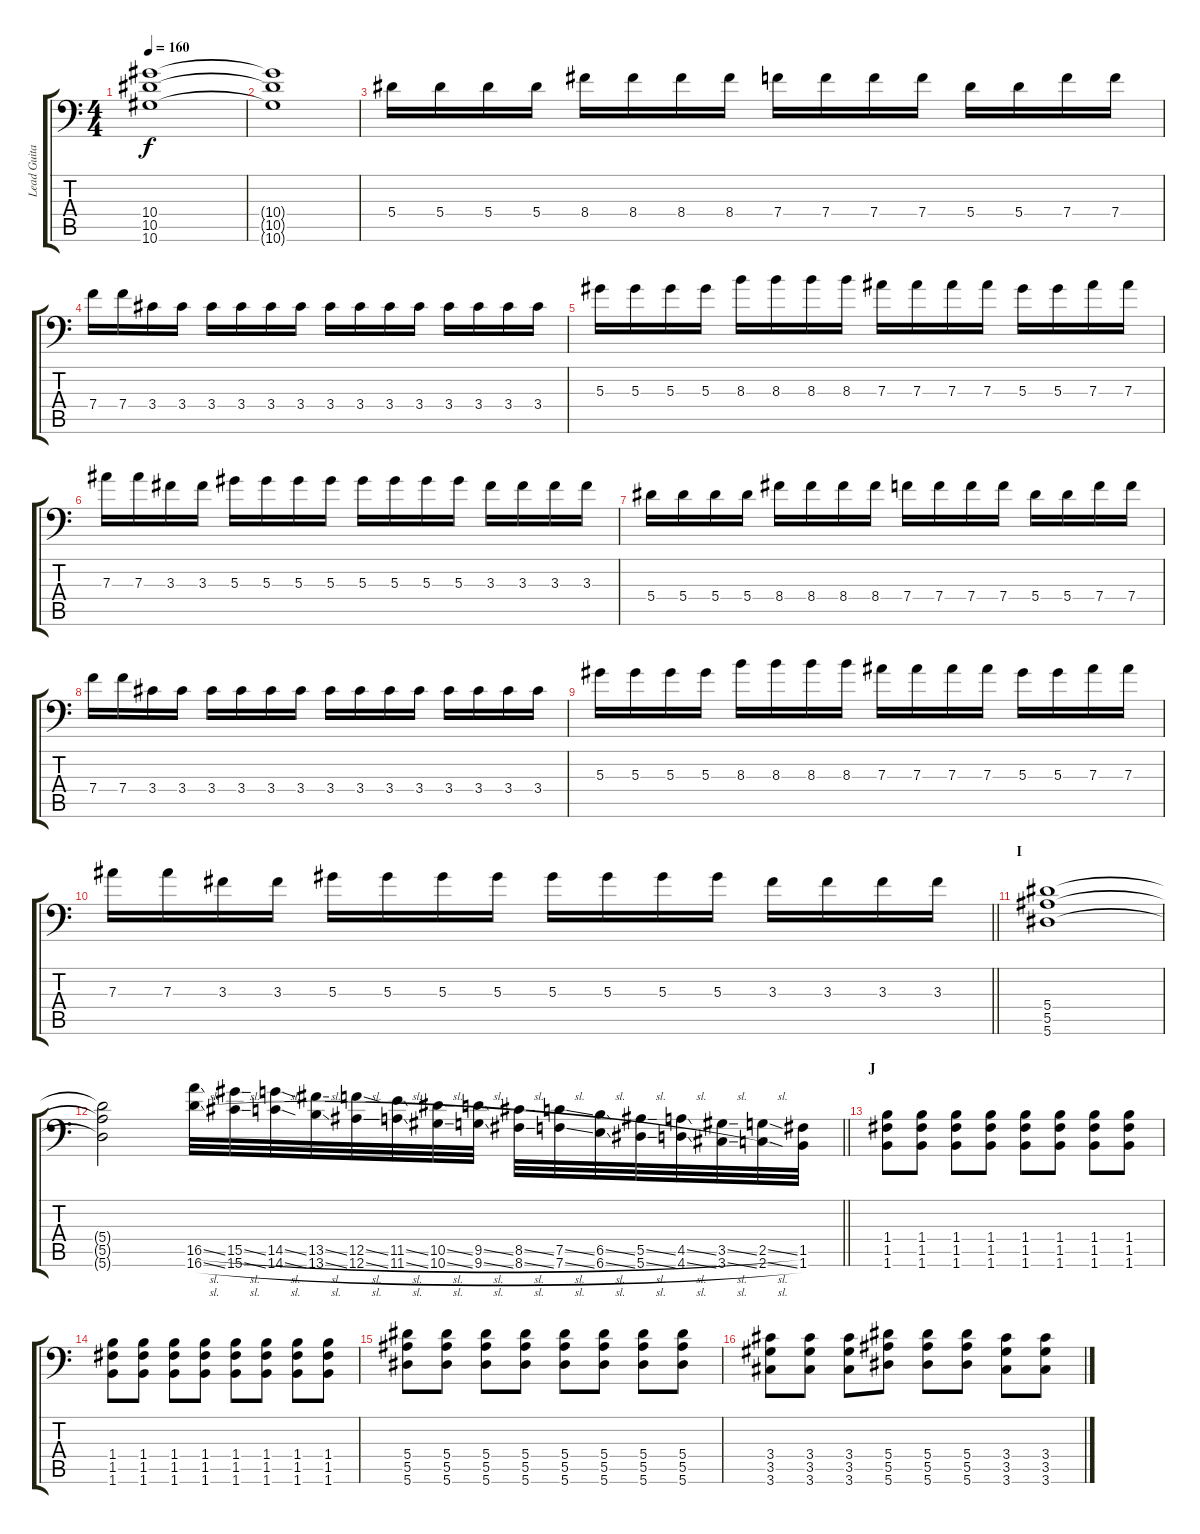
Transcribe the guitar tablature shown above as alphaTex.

\track ("Lead Guitar: Michael Bujaki" "Lead Guita") {instrument overdrivenguitar}
\staff {score tabs}
\tuning (C4 G3 Eb3 Bb2 F2 Bb1) {hide}
\ts (4 4)
\tempo 160
\clef f4
\ks c
(10.4 10.5 10.6).1{dy f} |
(10.4{t} 10.5{t} 10.6{t}).1 |
5.4.16 5.4.16 5.4.16 5.4.16 8.4.16 8.4.16 8.4.16 8.4.16 7.4.16 7.4.16 7.4.16 7.4.16 5.4.16 5.4.16 7.4.16 7.4.16 |
7.4.16 7.4.16 3.4.16 3.4.16 3.4.16 3.4.16 3.4.16 3.4.16 3.4.16 3.4.16 3.4.16 3.4.16 3.4.16 3.4.16 3.4.16 3.4.16 |
5.3.16 5.3.16 5.3.16 5.3.16 8.3.16 8.3.16 8.3.16 8.3.16 7.3.16 7.3.16 7.3.16 7.3.16 5.3.16 5.3.16 7.3.16 7.3.16 |
7.3.16 7.3.16 3.3.16 3.3.16 5.3.16 5.3.16 5.3.16 5.3.16 5.3.16 5.3.16 5.3.16 5.3.16 3.3.16 3.3.16 3.3.16 3.3.16 |
5.4.16 5.4.16 5.4.16 5.4.16 8.4.16 8.4.16 8.4.16 8.4.16 7.4.16 7.4.16 7.4.16 7.4.16 5.4.16 5.4.16 7.4.16 7.4.16 |
7.4.16 7.4.16 3.4.16 3.4.16 3.4.16 3.4.16 3.4.16 3.4.16 3.4.16 3.4.16 3.4.16 3.4.16 3.4.16 3.4.16 3.4.16 3.4.16 |
5.3.16 5.3.16 5.3.16 5.3.16 8.3.16 8.3.16 8.3.16 8.3.16 7.3.16 7.3.16 7.3.16 7.3.16 5.3.16 5.3.16 7.3.16 7.3.16 |
\barLineRight lightlight
7.3.16 7.3.16 3.3.16 3.3.16 5.3.16 5.3.16 5.3.16 5.3.16 5.3.16 5.3.16 5.3.16 5.3.16 3.3.16 3.3.16 3.3.16 3.3.16 |
\section ("" "I")
(5.4 5.5 5.6).1 |
\barLineRight lightlight
(5.4{t} 5.5{t} 5.6{t}).2 (16.5{sl} 16.6{sl}).32 (15.5{sl} 15.6{sl}).32 (14.5{sl} 14.6{sl}).32 (13.5{sl} 13.6{sl}).32 (12.5{sl} 12.6{sl}).32 (11.5{sl} 11.6{sl}).32 (10.5{sl} 10.6{sl}).32 (9.5{sl} 9.6{sl}).32 (8.5{sl} 8.6{sl}).32 (7.5{sl} 7.6{sl}).32 (6.5{sl} 6.6{sl}).32 (5.5{sl} 5.6{sl}).32 (4.5{sl} 4.6{sl}).32 (3.5{sl} 3.6{sl}).32 (2.5{sl} 2.6{sl}).32 (1.5 1.6).32 |
\section ("" "J")
(1.4 1.5 1.6).8 (1.4 1.5 1.6).8 (1.4 1.5 1.6).8 (1.4 1.5 1.6).8 (1.4 1.5 1.6).8 (1.4 1.5 1.6).8 (1.4 1.5 1.6).8 (1.4 1.5 1.6).8 |
(1.4 1.5 1.6).8 (1.4 1.5 1.6).8 (1.4 1.5 1.6).8 (1.4 1.5 1.6).8 (1.4 1.5 1.6).8 (1.4 1.5 1.6).8 (1.4 1.5 1.6).8 (1.4 1.5 1.6).8 |
(5.4 5.5 5.6).8 (5.4 5.5 5.6).8 (5.4 5.5 5.6).8 (5.4 5.5 5.6).8 (5.4 5.5 5.6).8 (5.4 5.5 5.6).8 (5.4 5.5 5.6).8 (5.4 5.5 5.6).8 |
(3.4 3.5 3.6).8 (3.4 3.5 3.6).8 (3.4 3.5 3.6).8 (5.4 5.5 5.6).8 (5.4 5.5 5.6).8 (5.4 5.5 5.6).8 (3.4 3.5 3.6).8 (3.4 3.5 3.6).8
